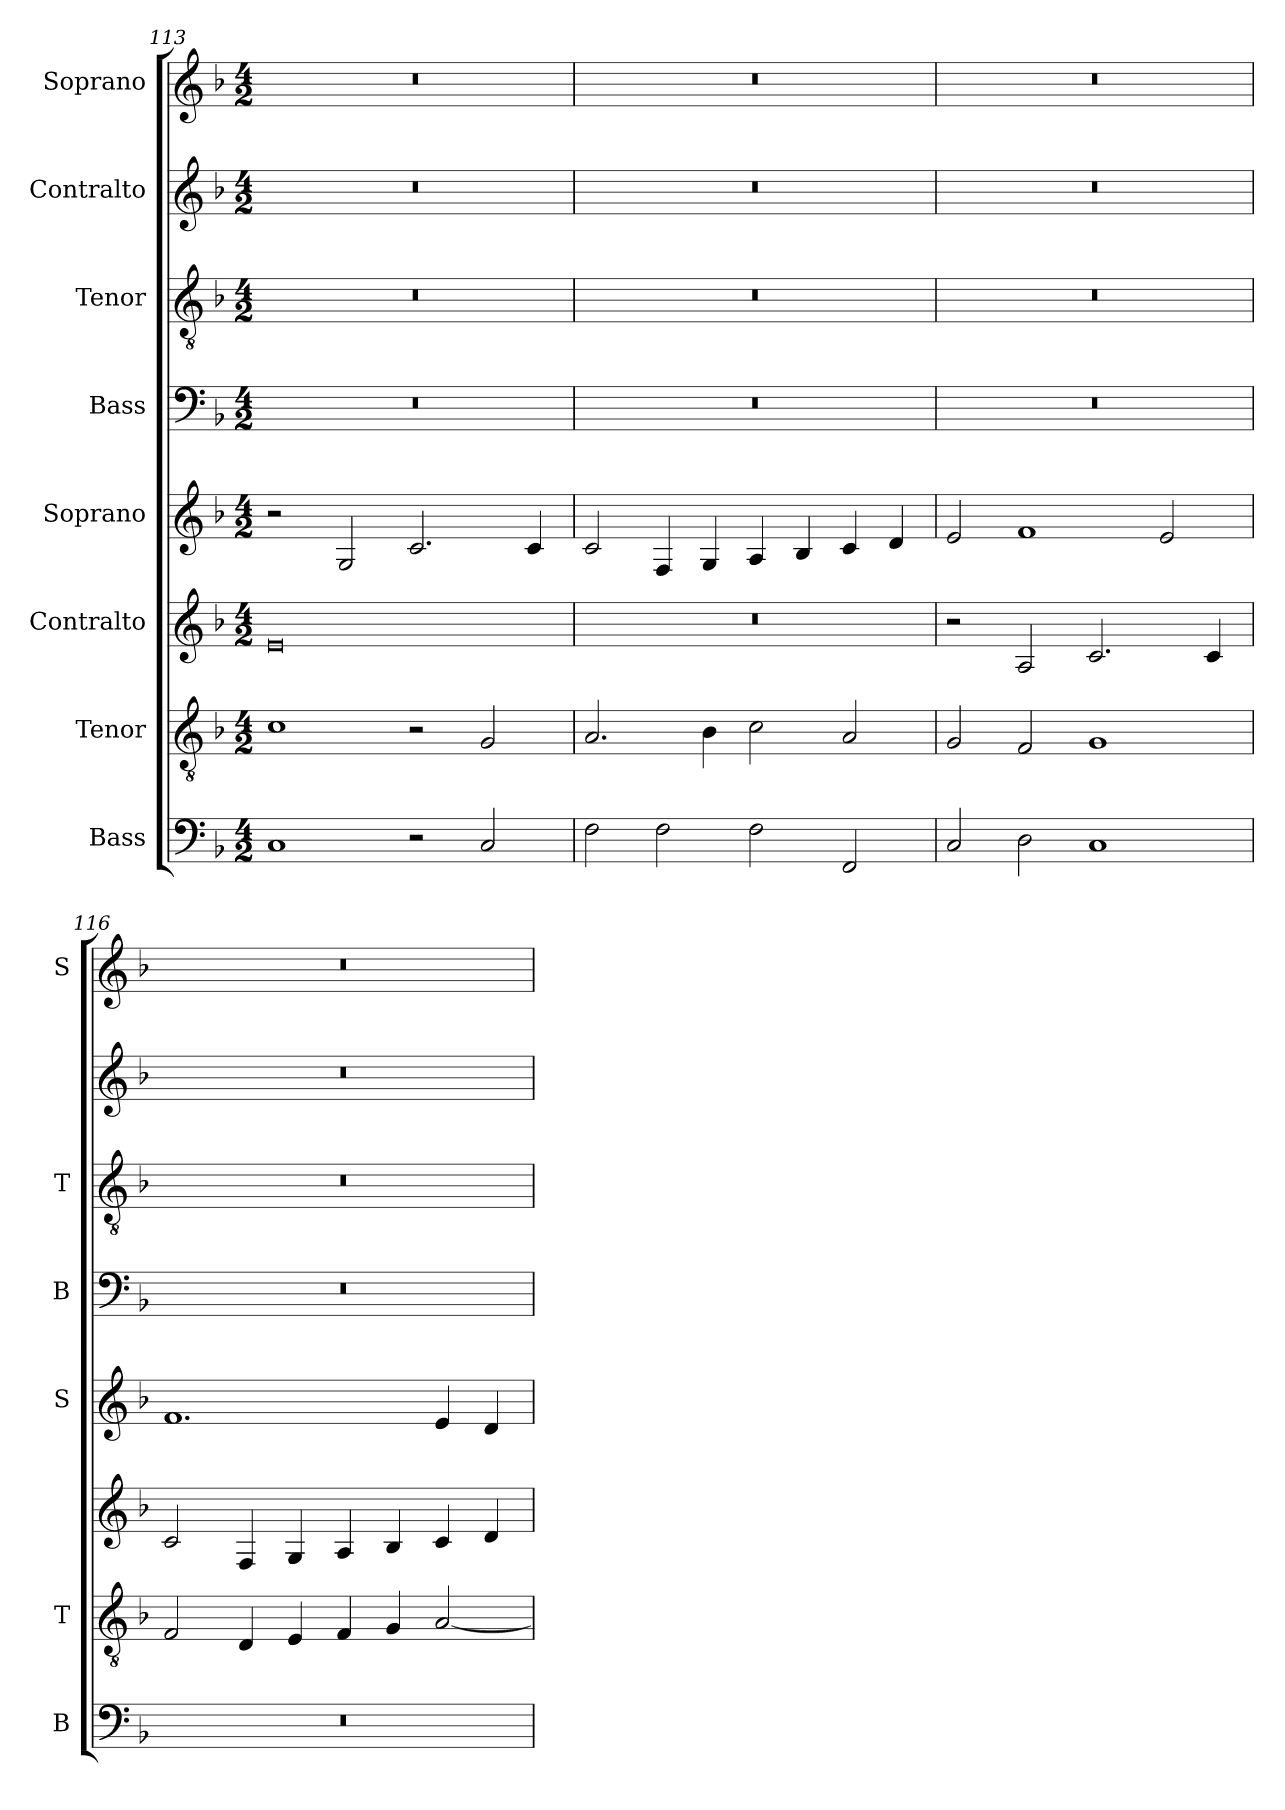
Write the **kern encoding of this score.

**kern	**kern	**kern	**kern	**kern	**kern	**kern	**kern
*part8	*part7	*part6	*part5	*part4	*part3	*part2	*part1
*staff8	*staff7	*staff6	*staff5	*staff4	*staff3	*staff2	*staff1
*I"Bass	*I"Tenor	*I"Contralto	*I"Soprano	*I"Bass	*I"Tenor	*I"Contralto	*I"Soprano
*I'B	*I'T	*	*I'S	*I'B	*I'T	*	*I'S
*clefF4	*clefGv2	*clefG2	*clefG2	*clefF4	*clefGv2	*clefG2	*clefG2
*k[b-]	*k[b-]	*k[b-]	*k[b-]	*k[b-]	*k[b-]	*k[b-]	*k[b-]
*F:ion	*F:ion	*F:ion	*F:ion	*F:ion	*F:ion	*F:ion	*F:ion
*M4/2	*M4/2	*M4/2	*M4/2	*M4/2	*M4/2	*M4/2	*M4/2
=113	=113	=113	=113	=113	=113	=113	=113
1C	1c	0e	2r	0r	0r	0r	0r
.	.	.	2G	.	.	.	.
2r	2r	.	2.c	.	.	.	.
2C	2G	.	.	.	.	.	.
.	.	.	4c	.	.	.	.
=114	=114	=114	=114	=114	=114	=114	=114
2F	2.A	0r	2c	0r	0r	0r	0r
2F	.	.	4F	.	.	.	.
.	4B-	.	4G	.	.	.	.
2F	2c	.	4A	.	.	.	.
.	.	.	4B-	.	.	.	.
2FF	2A	.	4c	.	.	.	.
.	.	.	4d	.	.	.	.
=115	=115	=115	=115	=115	=115	=115	=115
2C	2G	2r	2e	0r	0r	0r	0r
2D	2F	2A	1f	.	.	.	.
1C	1G	2.c	.	.	.	.	.
.	.	.	2e	.	.	.	.
.	.	4c	.	.	.	.	.
=116	=116	=116	=116	=116	=116	=116	=116
0r	2F	2c	1.f	0r	0r	0r	0r
.	4D	4F	.	.	.	.	.
.	4E	4G	.	.	.	.	.
.	4F	4A	.	.	.	.	.
.	4G	4B-	.	.	.	.	.
.	[2A	4c	4e	.	.	.	.
.	.	4d	4d	.	.	.	.
=	=	=	=	=	=	=	=
*-	*-	*-	*-	*-	*-	*-	*-
